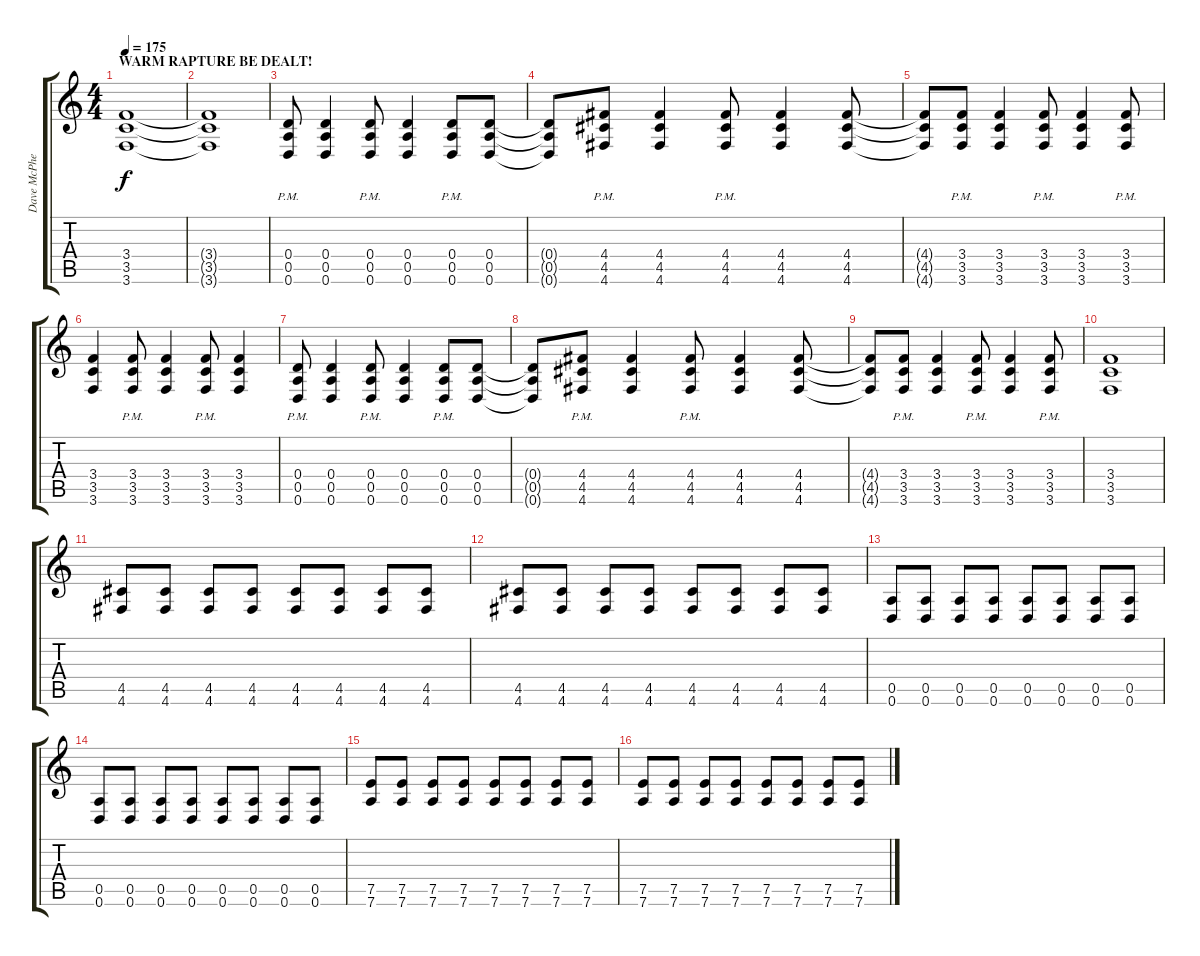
\track ("Dave McPherson" "Dave McPhe") {instrument distortionguitar}
\staff {score tabs}
\tuning (E4 B3 A3 D3 A2 D2) {hide}
\ts (4 4)
\section ("" "WARM RAPTURE BE DEALT!")
\tempo 175
\clef g2
\ks c
(3.4 3.5 3.6).1{dy f} |
(3.4{t} 3.5{t} 3.6{t}).1 |
(0.4{pm} 0.5{pm} 0.6{pm}).8 (0.4 0.5 0.6).4 (0.4{pm} 0.5{pm} 0.6{pm}).8 (0.4 0.5 0.6).4 (0.4{pm} 0.5{pm} 0.6{pm}).8 (0.4 0.5 0.6).8 |
(0.4{t} 0.5{t} 0.6{t}).8 (4.4{pm} 4.5{pm} 4.6{pm}).8 (4.4 4.5 4.6).4 (4.4{pm} 4.5{pm} 4.6{pm}).8 (4.4 4.5 4.6).4 (4.4 4.5 4.6).8 |
(4.4{t} 4.5{t} 4.6{t}).8 (3.4{pm} 3.5{pm} 3.6{pm}).8 (3.4 3.5 3.6).4 (3.4{pm} 3.5{pm} 3.6{pm}).8 (3.4 3.5 3.6).4 (3.4{pm} 3.5{pm} 3.6{pm}).8 |
(3.4 3.5 3.6).4 (3.4{pm} 3.5{pm} 3.6{pm}).8 (3.4 3.5 3.6).4 (3.4{pm} 3.5{pm} 3.6{pm}).8 (3.4 3.5 3.6).4 |
(0.4{pm} 0.5{pm} 0.6{pm}).8 (0.4 0.5 0.6).4 (0.4{pm} 0.5{pm} 0.6{pm}).8 (0.4 0.5 0.6).4 (0.4{pm} 0.5{pm} 0.6{pm}).8 (0.4 0.5 0.6).8 |
(0.4{t} 0.5{t} 0.6{t}).8 (4.4{pm} 4.5{pm} 4.6{pm}).8 (4.4 4.5 4.6).4 (4.4{pm} 4.5{pm} 4.6{pm}).8 (4.4 4.5 4.6).4 (4.4 4.5 4.6).8 |
(4.4{t} 4.5{t} 4.6{t}).8 (3.4{pm} 3.5{pm} 3.6{pm}).8 (3.4 3.5 3.6).4 (3.4{pm} 3.5{pm} 3.6{pm}).8 (3.4 3.5 3.6).4 (3.4{pm} 3.5{pm} 3.6{pm}).8 |
(3.4 3.5 3.6).1 |
(4.5 4.6).8 (4.5 4.6).8 (4.5 4.6).8 (4.5 4.6).8 (4.5 4.6).8 (4.5 4.6).8 (4.5 4.6).8 (4.5 4.6).8 |
(4.5 4.6).8 (4.5 4.6).8 (4.5 4.6).8 (4.5 4.6).8 (4.5 4.6).8 (4.5 4.6).8 (4.5 4.6).8 (4.5 4.6).8 |
(0.5 0.6).8 (0.5 0.6).8 (0.5 0.6).8 (0.5 0.6).8 (0.5 0.6).8 (0.5 0.6).8 (0.5 0.6).8 (0.5 0.6).8 |
(0.5 0.6).8 (0.5 0.6).8 (0.5 0.6).8 (0.5 0.6).8 (0.5 0.6).8 (0.5 0.6).8 (0.5 0.6).8 (0.5 0.6).8 |
(7.5 7.6).8 (7.5 7.6).8 (7.5 7.6).8 (7.5 7.6).8 (7.5 7.6).8 (7.5 7.6).8 (7.5 7.6).8 (7.5 7.6).8 |
(7.5 7.6).8 (7.5 7.6).8 (7.5 7.6).8 (7.5 7.6).8 (7.5 7.6).8 (7.5 7.6).8 (7.5 7.6).8 (7.5 7.6).8
